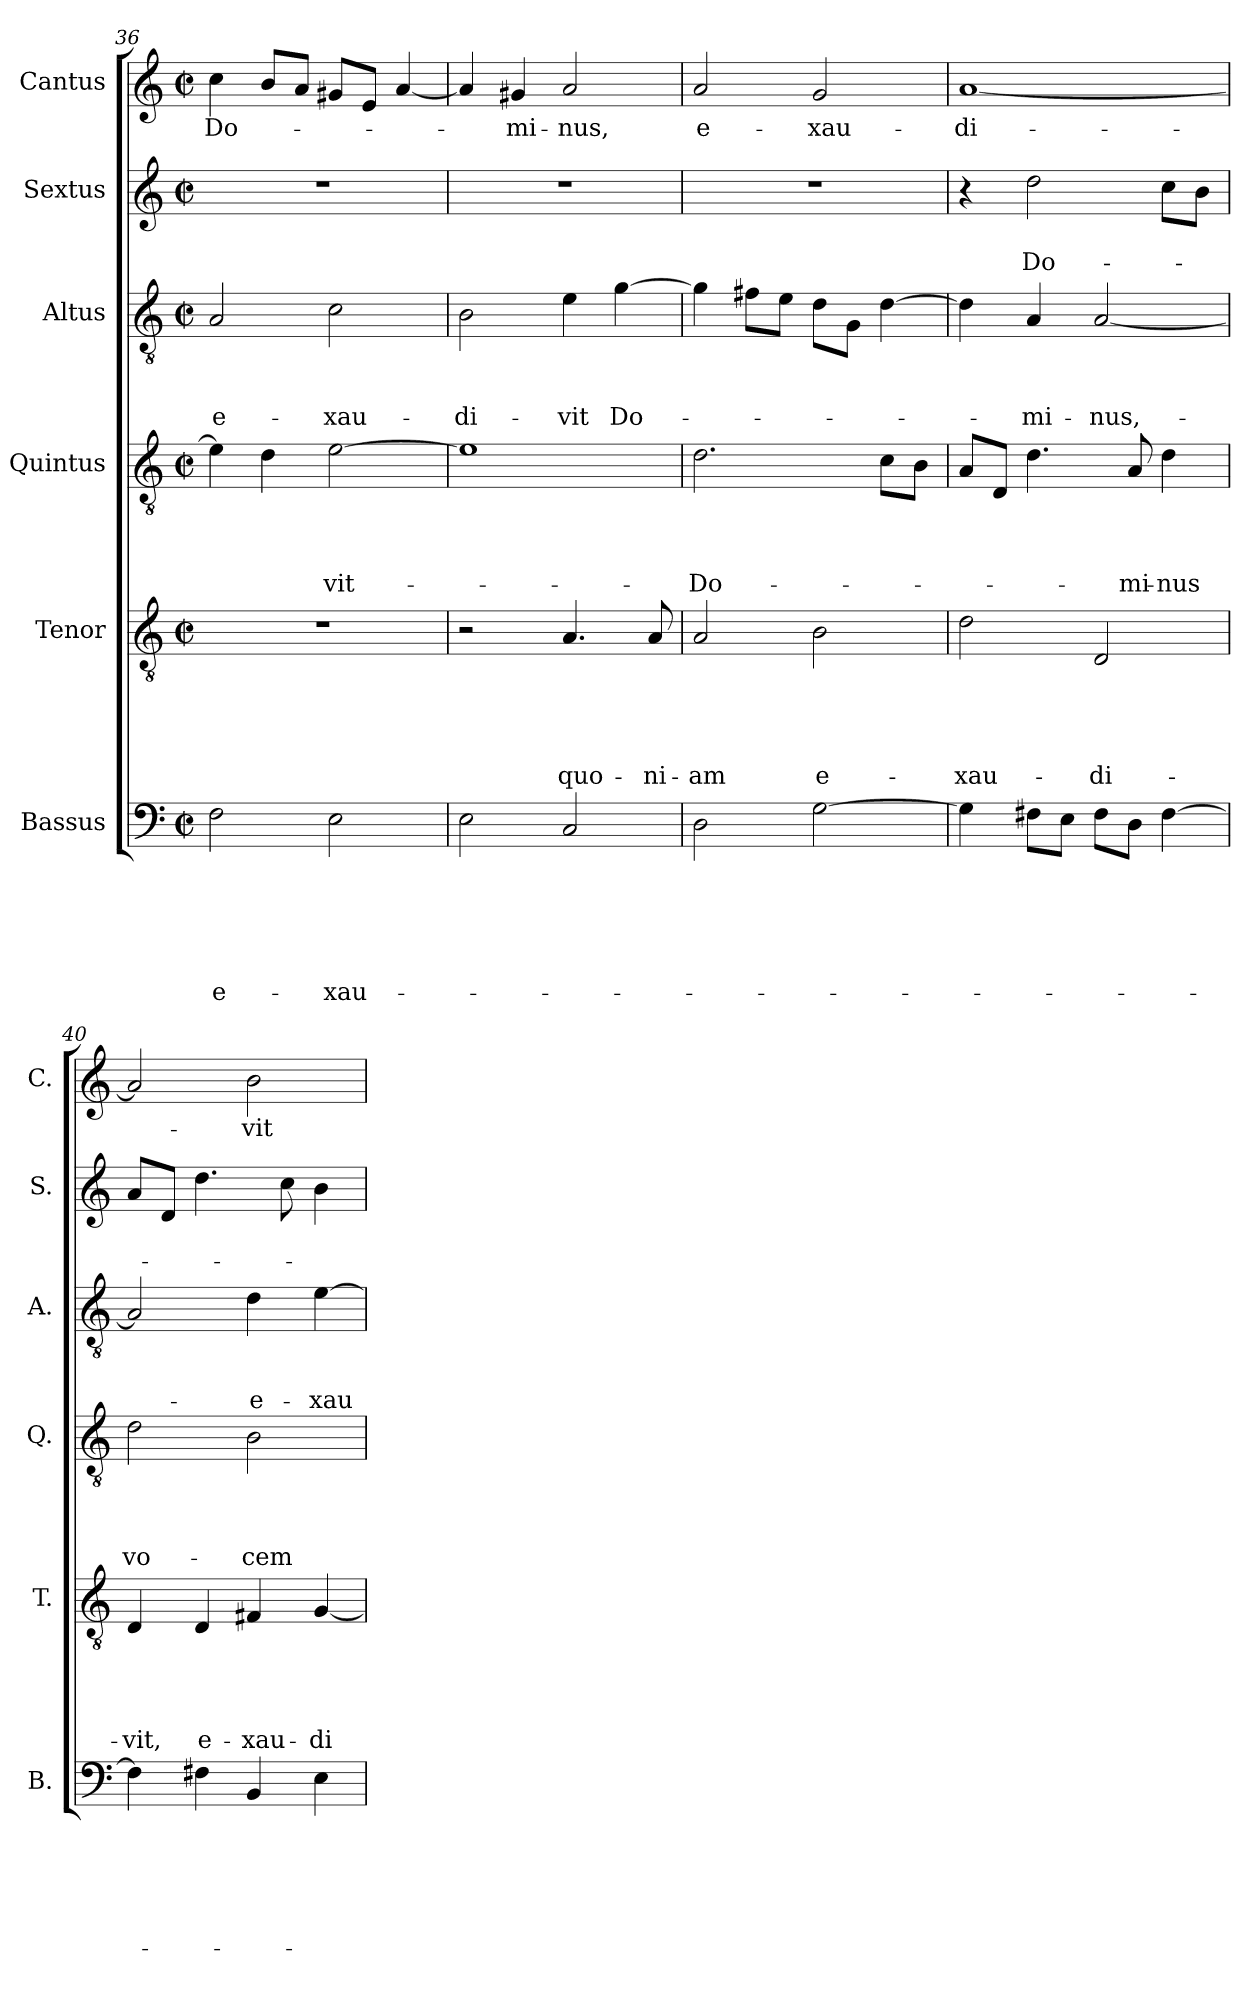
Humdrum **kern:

**kern	**text	**text	**text	**text	**text	**text	**kern	**text	**text	**text	**text	**text	**kern	**text	**text	**text	**text	**kern	**text	**text	**text	**kern	**text	**text	**kern	**text
*part6	*part6	*part6	*part6	*part6	*part6	*part6	*part5	*part5	*part5	*part5	*part5	*part5	*part4	*part4	*part4	*part4	*part4	*part3	*part3	*part3	*part3	*part2	*part2	*part2	*part1	*part1
*staff6	*staff6	*staff6	*staff6	*staff6	*staff6	*staff6	*staff5	*staff5	*staff5	*staff5	*staff5	*staff5	*staff4	*staff4	*staff4	*staff4	*staff4	*staff3	*staff3	*staff3	*staff3	*staff2	*staff2	*staff2	*staff1	*staff1
*I"Bassus	*	*	*	*	*	*	*I"Tenor	*	*	*	*	*	*I"Quintus	*	*	*	*	*I"Altus	*	*	*	*I"Sextus	*	*	*I"Cantus	*
*I'B.	*	*	*	*	*	*	*I'T.	*	*	*	*	*	*I'Q.	*	*	*	*	*I'A.	*	*	*	*I'S.	*	*	*I'C.	*
*clefF4	*	*	*	*	*	*	*clefGv2	*	*	*	*	*	*clefGv2	*	*	*	*	*clefGv2	*	*	*	*clefG2	*	*	*clefG2	*
*k[]	*	*	*	*	*	*	*k[]	*	*	*	*	*	*k[]	*	*	*	*	*k[]	*	*	*	*k[]	*	*	*k[]	*
*C:	*	*	*	*	*	*	*C:	*	*	*	*	*	*C:	*	*	*	*	*C:	*	*	*	*C:	*	*	*C:	*
*M2/2	*	*	*	*	*	*	*M2/2	*	*	*	*	*	*M2/2	*	*	*	*	*M2/2	*	*	*	*M2/2	*	*	*M2/2	*
*met(c|)	*	*	*	*	*	*	*met(c|)	*	*	*	*	*	*met(c|)	*	*	*	*	*met(c|)	*	*	*	*met(c|)	*	*	*met(c|)	*
=36	=36	=36	=36	=36	=36	=36	=36	=36	=36	=36	=36	=36	=36	=36	=36	=36	=36	=36	=36	=36	=36	=36	=36	=36	=36	=36
!	!	!	!	!	!	!LO:LY:b	!	!	!	!	!	!	!	!	!	!	!	!	!	!	!LO:LY:b	!	!	!	!	!LO:LY:b
2F\	.	.	.	.	.	e-	1r	.	.	.	.	.	4e\]	.	.	.	.	2A/	.	.	e-	1r	.	.	4cc\	Do-
.	.	.	.	.	.	.	.	.	.	.	.	.	4d\	.	.	.	.	.	.	.	.	.	.	.	8b/L	.
.	.	.	.	.	.	.	.	.	.	.	.	.	.	.	.	.	.	.	.	.	.	.	.	.	8a/J	.
!	!	!	!	!	!	!LO:LY:b	!	!	!	!	!	!	!	!	!	!	!LO:LY:b	!	!	!	!LO:LY:b	!	!	!	!	!
2E\	.	.	.	.	.	-xau-	.	.	.	.	.	.	[<2e\	.	.	.	-vit-	2c\	.	.	-xau-	.	.	.	8g#X/L	.
.	.	.	.	.	.	.	.	.	.	.	.	.	.	.	.	.	.	.	.	.	.	.	.	.	8e/J	.
.	.	.	.	.	.	.	.	.	.	.	.	.	.	.	.	.	.	.	.	.	.	.	.	.	[<4a/	.
!!LO:LB:g=z
=37	=37	=37	=37	=37	=37	=37	=37	=37	=37	=37	=37	=37	=37	=37	=37	=37	=37	=37	=37	=37	=37	=37	=37	=37	=37	=37
!	!	!	!	!	!	!	!	!	!	!	!	!	!	!	!	!	!	!	!	!	!LO:LY:b	!	!	!	!	!
2E\	.	.	.	.	.	.	2r	.	.	.	.	.	1e]	.	.	.	.	2B\	.	.	-di-	1r	.	.	4a/]	.
!	!	!	!	!	!	!	!	!	!	!	!	!	!	!	!	!	!	!	!	!	!	!	!	!	!	!LO:LY:b
.	.	.	.	.	.	.	.	.	.	.	.	.	.	.	.	.	.	.	.	.	.	.	.	.	4g#X/	-mi-
!	!	!	!	!	!	!	!	!	!	!	!	!LO:LY:b	!	!	!	!	!	!	!	!	!LO:LY:b	!	!	!	!	!LO:LY:b
2C/	.	.	.	.	.	.	4.A/	.	.	.	.	quo-	.	.	.	.	.	4e\	.	.	-vit	.	.	.	2a/	-nus,
!	!	!	!	!	!	!	!	!	!	!	!	!	!	!	!	!	!	!	!	!	!LO:LY:b	!	!	!	!	!
.	.	.	.	.	.	.	.	.	.	.	.	.	.	.	.	.	.	[>4g\	.	.	Do-	.	.	.	.	.
!	!	!	!	!	!	!	!	!	!	!	!	!LO:LY:b	!	!	!	!	!	!	!	!	!	!	!	!	!	!
.	.	.	.	.	.	.	8A/	.	.	.	.	-ni-	.	.	.	.	.	.	.	.	.	.	.	.	.	.
=38	=38	=38	=38	=38	=38	=38	=38	=38	=38	=38	=38	=38	=38	=38	=38	=38	=38	=38	=38	=38	=38	=38	=38	=38	=38	=38
!	!	!	!	!	!	!	!	!	!	!	!	!LO:LY:b	!	!	!	!	!LO:LY:b	!	!	!	!	!	!	!	!	!LO:LY:b
2D\	.	.	.	.	.	.	2A/	.	.	.	.	-am	2.d\	.	.	.	-Do-	4g\]	.	.	.	1r	.	.	2a/	e-
.	.	.	.	.	.	.	.	.	.	.	.	.	.	.	.	.	.	8f#X\L	.	.	.	.	.	.	.	.
.	.	.	.	.	.	.	.	.	.	.	.	.	.	.	.	.	.	8e\J	.	.	.	.	.	.	.	.
!	!	!	!	!	!	!	!	!	!	!	!	!LO:LY:b	!	!	!	!	!	!	!	!	!	!	!	!	!	!LO:LY:b
[>2G\	.	.	.	.	.	.	2B\	.	.	.	.	e-	.	.	.	.	.	8d\L	.	.	.	.	.	.	2g/	-xau-
.	.	.	.	.	.	.	.	.	.	.	.	.	.	.	.	.	.	8G\J	.	.	.	.	.	.	.	.
.	.	.	.	.	.	.	.	.	.	.	.	.	8c\L	.	.	.	.	[>4d\	.	.	.	.	.	.	.	.
.	.	.	.	.	.	.	.	.	.	.	.	.	8B\J	.	.	.	.	.	.	.	.	.	.	.	.	.
=39	=39	=39	=39	=39	=39	=39	=39	=39	=39	=39	=39	=39	=39	=39	=39	=39	=39	=39	=39	=39	=39	=39	=39	=39	=39	=39
!	!	!	!	!	!	!	!	!	!	!	!	!LO:LY:b	!	!	!	!	!	!	!	!	!	!	!	!	!	!LO:LY:b
4G\]	.	.	.	.	.	.	2d\	.	.	.	.	-xau-	8A/L	.	.	.	.	4d\]	.	.	.	4r	.	.	[<1a	-di-
.	.	.	.	.	.	.	.	.	.	.	.	.	8D/J	.	.	.	.	.	.	.	.	.	.	.	.	.
!	!	!	!	!	!	!	!	!	!	!	!	!	!	!	!	!	!	!	!	!	!LO:LY:b	!	!	!LO:LY:b	!	!
8F#X\L	.	.	.	.	.	.	.	.	.	.	.	.	4.d\	.	.	.	.	4A/	.	.	-mi-	2dd\	.	-Do-	.	.
8E\J	.	.	.	.	.	.	.	.	.	.	.	.	.	.	.	.	.	.	.	.	.	.	.	.	.	.
!	!	!	!	!	!	!	!	!	!	!	!	!LO:LY:b	!	!	!	!	!	!	!	!	!LO:LY:b	!	!	!	!	!
8F#\L	.	.	.	.	.	.	2D/	.	.	.	.	-di-	.	.	.	.	.	[<2A/	.	.	-nus,-	.	.	.	.	.
!	!	!	!	!	!	!	!	!	!	!	!	!	!	!	!	!	!LO:LY:b	!	!	!	!	!	!	!	!	!
8D\J	.	.	.	.	.	.	.	.	.	.	.	.	8A/	.	.	.	-mi-	.	.	.	.	.	.	.	.	.
!	!	!	!	!	!	!	!	!	!	!	!	!	!	!	!	!	!LO:LY:b:rj	!	!	!	!	!	!	!	!	!
[>4F#\	.	.	.	.	.	.	.	.	.	.	.	.	4d\	.	.	.	-nus	.	.	.	.	8cc\L	.	.	.	.
.	.	.	.	.	.	.	.	.	.	.	.	.	.	.	.	.	.	.	.	.	.	8b\J	.	.	.	.
=40	=40	=40	=40	=40	=40	=40	=40	=40	=40	=40	=40	=40	=40	=40	=40	=40	=40	=40	=40	=40	=40	=40	=40	=40	=40	=40
!	!	!	!	!	!	!	!	!	!	!	!	!LO:LY:b	!	!	!	!	!LO:LY:b	!	!	!	!	!	!	!	!	!
4F#\]	.	.	.	.	.	.	4D/	.	.	.	.	-vit,	2d\	.	.	.	vo-	2A/]	.	.	.	8a/L	.	.	2a/]	.
.	.	.	.	.	.	.	.	.	.	.	.	.	.	.	.	.	.	.	.	.	.	8d/J	.	.	.	.
!	!	!	!	!	!	!	!	!	!	!	!	!LO:LY:b	!	!	!	!	!	!	!	!	!	!	!	!	!	!
4F#X\	.	.	.	.	.	.	4D/	.	.	.	.	e-	.	.	.	.	.	.	.	.	.	4.dd\	.	.	.	.
!	!	!	!	!	!	!	!	!	!	!	!	!LO:LY:b	!	!	!	!	!LO:LY:b	!	!	!	!LO:LY:b	!	!	!	!	!LO:LY:b
4BB/	.	.	.	.	.	.	4F#X/	.	.	.	.	-xau-	2B\	.	.	.	-cem	4d\	.	.	-e-	.	.	.	2b\	-vit
.	.	.	.	.	.	.	.	.	.	.	.	.	.	.	.	.	.	.	.	.	.	8cc\	.	.	.	.
!	!	!	!	!	!	!	!	!	!	!	!	!LO:LY:b	!	!	!	!	!	!	!	!	!LO:LY:b	!	!	!	!	!
4E\	.	.	.	.	.	.	[<4G/	.	.	.	.	-di-	.	.	.	.	.	[>4e\	.	.	-xau-	4b\	.	.	.	.
=	=	=	=	=	=	=	=	=	=	=	=	=	=	=	=	=	=	=	=	=	=	=	=	=	=	=
*-	*-	*-	*-	*-	*-	*-	*-	*-	*-	*-	*-	*-	*-	*-	*-	*-	*-	*-	*-	*-	*-	*-	*-	*-	*-	*-
